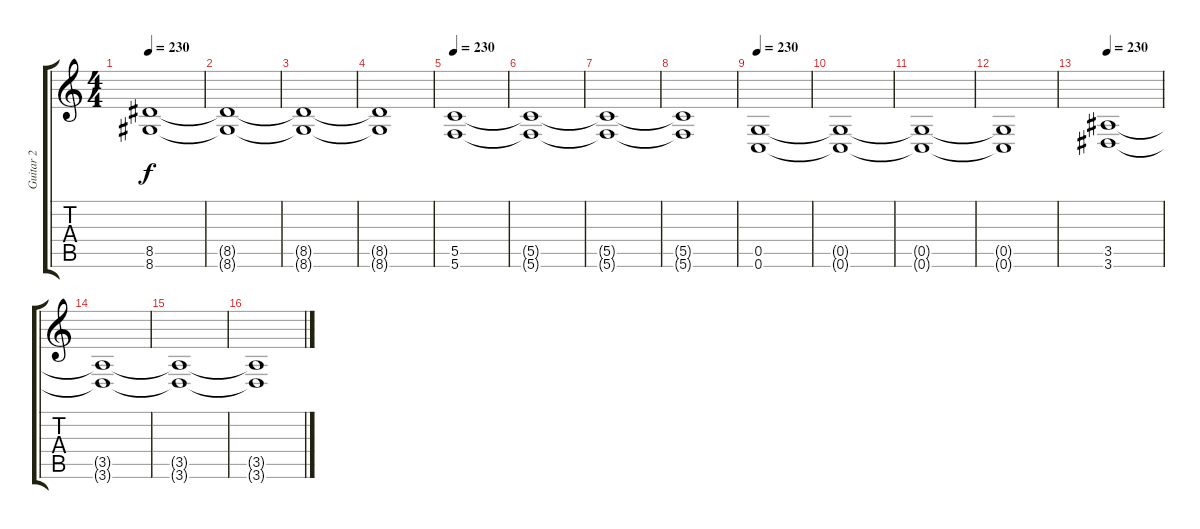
\track ("Guitar 2" "Guitar 2") {instrument distortionguitar}
\staff {score tabs}
\tuning (D4 A3 F3 C3 G2 C2) {hide}
\ts (4 4)
\tempo 230
\clef g2
\ks c
(8.5 8.6).1{dy f} |
(8.5{t} 8.6{t}).1 |
(8.5{t} 8.6{t}).1 |
(8.5{t} 8.6{t}).1 |
\tempo 230
(5.5 5.6).1 |
(5.5{t} 5.6{t}).1 |
(5.5{t} 5.6{t}).1 |
(5.5{t} 5.6{t}).1 |
\tempo 230
(0.5 0.6).1 |
(0.5{t} 0.6{t}).1 |
(0.5{t} 0.6{t}).1 |
(0.5{t} 0.6{t}).1 |
\tempo 230
(3.5 3.6).1 |
(3.5{t} 3.6{t}).1 |
(3.5{t} 3.6{t}).1 |
(3.5{t} 3.6{t}).1
